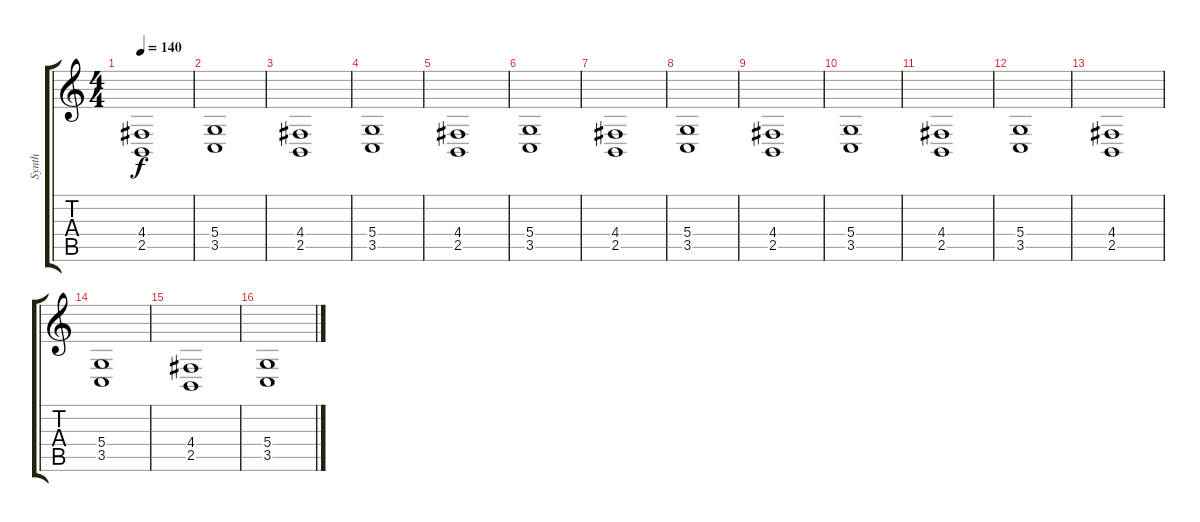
\track ("Synth" "Synth") {instrument choiraahs}
\staff {score tabs}
\tuning (E4 B3 G3 D3 A2 E2) {hide}
\ts (4 4)
\tempo 140
\clef g2
\ks c
(4.4 2.5).1{dy f} |
(5.4 3.5).1 |
(4.4 2.5).1 |
(5.4 3.5).1 |
(4.4 2.5).1 |
(5.4 3.5).1 |
(4.4 2.5).1 |
(5.4 3.5).1 |
(4.4 2.5).1 |
(5.4 3.5).1 |
(4.4 2.5).1 |
(5.4 3.5).1 |
(4.4 2.5).1 |
(5.4 3.5).1 |
(4.4 2.5).1 |
(5.4 3.5).1
